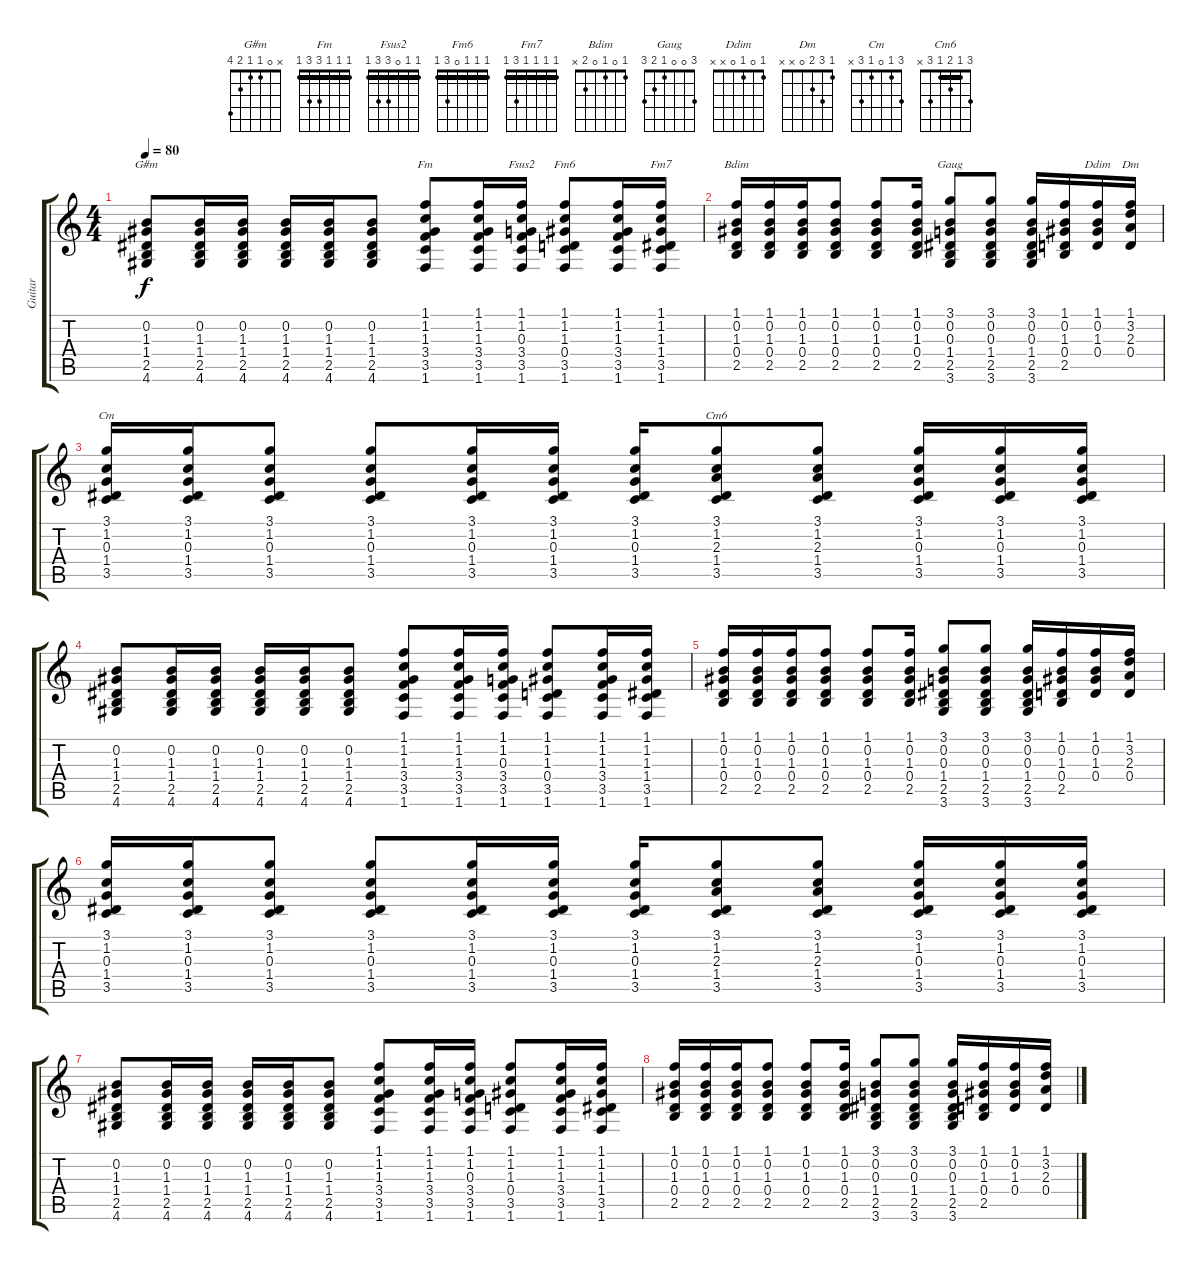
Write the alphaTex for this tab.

\track ("Guitar" "Guitar") {instrument distortionguitar}
\staff {score tabs}
\tuning (E4 B3 G3 D3 A2 E2) {hide}
\chord ("G#m" x 0 1 1 2 4)
\chord ("Fm" 1 1 1 3 3 1) {barre 1}
\chord ("Fsus2" 1 1 0 3 3 1) {barre 1}
\chord ("Fm6" 1 1 1 0 3 1) {barre 1}
\chord ("Fm7" 1 1 1 1 3 1) {barre 1}
\chord ("Bdim" 1 0 1 0 2 x)
\chord ("Gaug" 3 0 0 1 2 3)
\chord ("Ddim" 1 0 1 0 x x)
\chord ("Dm" 1 3 2 0 x x)
\chord ("Cm" 3 1 0 1 3 x)
\chord ("Cm6" 3 1 2 1 3 x) {barre 1}
\ts (4 4)
\tempo 80
\clef g2
\ks c
(0.2 1.3 1.4 2.5 4.6).8{ch "G#m" dy f} (0.2 1.3 1.4 2.5 4.6).16 (0.2 1.3 1.4 2.5 4.6).16 (0.2 1.3 1.4 2.5 4.6).16 (0.2 1.3 1.4 2.5 4.6).16 (0.2 1.3 1.4 2.5 4.6).8 (1.1 1.2 1.3 3.4 3.5 1.6).8{ch "Fm"} (1.1 1.2 1.3 3.4 3.5 1.6).16 (1.1 1.2 0.3 3.4 3.5 1.6).16{ch "Fsus2"} (1.1 1.2 1.3 0.4 3.5 1.6).8{ch "Fm6"} (1.1 1.2 1.3 3.4 3.5 1.6).16 (1.1 1.2 1.3 1.4 3.5 1.6).16{ch "Fm7"} |
(1.1 0.2 1.3 0.4 2.5).16{ch "Bdim"} (1.1 0.2 1.3 0.4 2.5).16 (1.1 0.2 1.3 0.4 2.5).16 (1.1 0.2 1.3 0.4 2.5).8 (1.1 0.2 1.3 0.4 2.5).8 (1.1 0.2 1.3 0.4 2.5).16 (3.1 0.2 0.3 1.4 2.5 3.6).8{ch "Gaug"} (3.1 0.2 0.3 1.4 2.5 3.6).8 (3.1 0.2 0.3 1.4 2.5 3.6).16 (1.1 0.2 1.3 0.4 2.5).16 (1.1 0.2 1.3 0.4).16{ch "Ddim"} (1.1 3.2 2.3 0.4).16{ch "Dm"} |
(3.1 1.2 0.3 1.4 3.5).16{ch "Cm"} (3.1 1.2 0.3 1.4 3.5).16 (3.1 1.2 0.3 1.4 3.5).8 (3.1 1.2 0.3 1.4 3.5).8 (3.1 1.2 0.3 1.4 3.5).16 (3.1 1.2 0.3 1.4 3.5).16 (3.1 1.2 0.3 1.4 3.5).16 (3.1 1.2 2.3 1.4 3.5).8{ch "Cm6"} (3.1 1.2 2.3 1.4 3.5).8 (3.1 1.2 0.3 1.4 3.5).16 (3.1 1.2 0.3 1.4 3.5).16 (3.1 1.2 0.3 1.4 3.5).16 |
(0.2 1.3 1.4 2.5 4.6).8 (0.2 1.3 1.4 2.5 4.6).16 (0.2 1.3 1.4 2.5 4.6).16 (0.2 1.3 1.4 2.5 4.6).16 (0.2 1.3 1.4 2.5 4.6).16 (0.2 1.3 1.4 2.5 4.6).8 (1.1 1.2 1.3 3.4 3.5 1.6).8 (1.1 1.2 1.3 3.4 3.5 1.6).16 (1.1 1.2 0.3 3.4 3.5 1.6).16 (1.1 1.2 1.3 0.4 3.5 1.6).8 (1.1 1.2 1.3 3.4 3.5 1.6).16 (1.1 1.2 1.3 1.4 3.5 1.6).16 |
(1.1 0.2 1.3 0.4 2.5).16 (1.1 0.2 1.3 0.4 2.5).16 (1.1 0.2 1.3 0.4 2.5).16 (1.1 0.2 1.3 0.4 2.5).8 (1.1 0.2 1.3 0.4 2.5).8 (1.1 0.2 1.3 0.4 2.5).16 (3.1 0.2 0.3 1.4 2.5 3.6).8 (3.1 0.2 0.3 1.4 2.5 3.6).8 (3.1 0.2 0.3 1.4 2.5 3.6).16 (1.1 0.2 1.3 0.4 2.5).16 (1.1 0.2 1.3 0.4).16 (1.1 3.2 2.3 0.4).16 |
(3.1 1.2 0.3 1.4 3.5).16 (3.1 1.2 0.3 1.4 3.5).16 (3.1 1.2 0.3 1.4 3.5).8 (3.1 1.2 0.3 1.4 3.5).8 (3.1 1.2 0.3 1.4 3.5).16 (3.1 1.2 0.3 1.4 3.5).16 (3.1 1.2 0.3 1.4 3.5).16 (3.1 1.2 2.3 1.4 3.5).8 (3.1 1.2 2.3 1.4 3.5).8 (3.1 1.2 0.3 1.4 3.5).16 (3.1 1.2 0.3 1.4 3.5).16 (3.1 1.2 0.3 1.4 3.5).16 |
(0.2 1.3 1.4 2.5 4.6).8 (0.2 1.3 1.4 2.5 4.6).16 (0.2 1.3 1.4 2.5 4.6).16 (0.2 1.3 1.4 2.5 4.6).16 (0.2 1.3 1.4 2.5 4.6).16 (0.2 1.3 1.4 2.5 4.6).8 (1.1 1.2 1.3 3.4 3.5 1.6).8 (1.1 1.2 1.3 3.4 3.5 1.6).16 (1.1 1.2 0.3 3.4 3.5 1.6).16 (1.1 1.2 1.3 0.4 3.5 1.6).8 (1.1 1.2 1.3 3.4 3.5 1.6).16 (1.1 1.2 1.3 1.4 3.5 1.6).16 |
(1.1 0.2 1.3 0.4 2.5).16 (1.1 0.2 1.3 0.4 2.5).16 (1.1 0.2 1.3 0.4 2.5).16 (1.1 0.2 1.3 0.4 2.5).8 (1.1 0.2 1.3 0.4 2.5).8 (1.1 0.2 1.3 0.4 2.5).16 (3.1 0.2 0.3 1.4 2.5 3.6).8 (3.1 0.2 0.3 1.4 2.5 3.6).8 (3.1 0.2 0.3 1.4 2.5 3.6).16 (1.1 0.2 1.3 0.4 2.5).16 (1.1 0.2 1.3 0.4).16 (1.1 3.2 2.3 0.4).16
